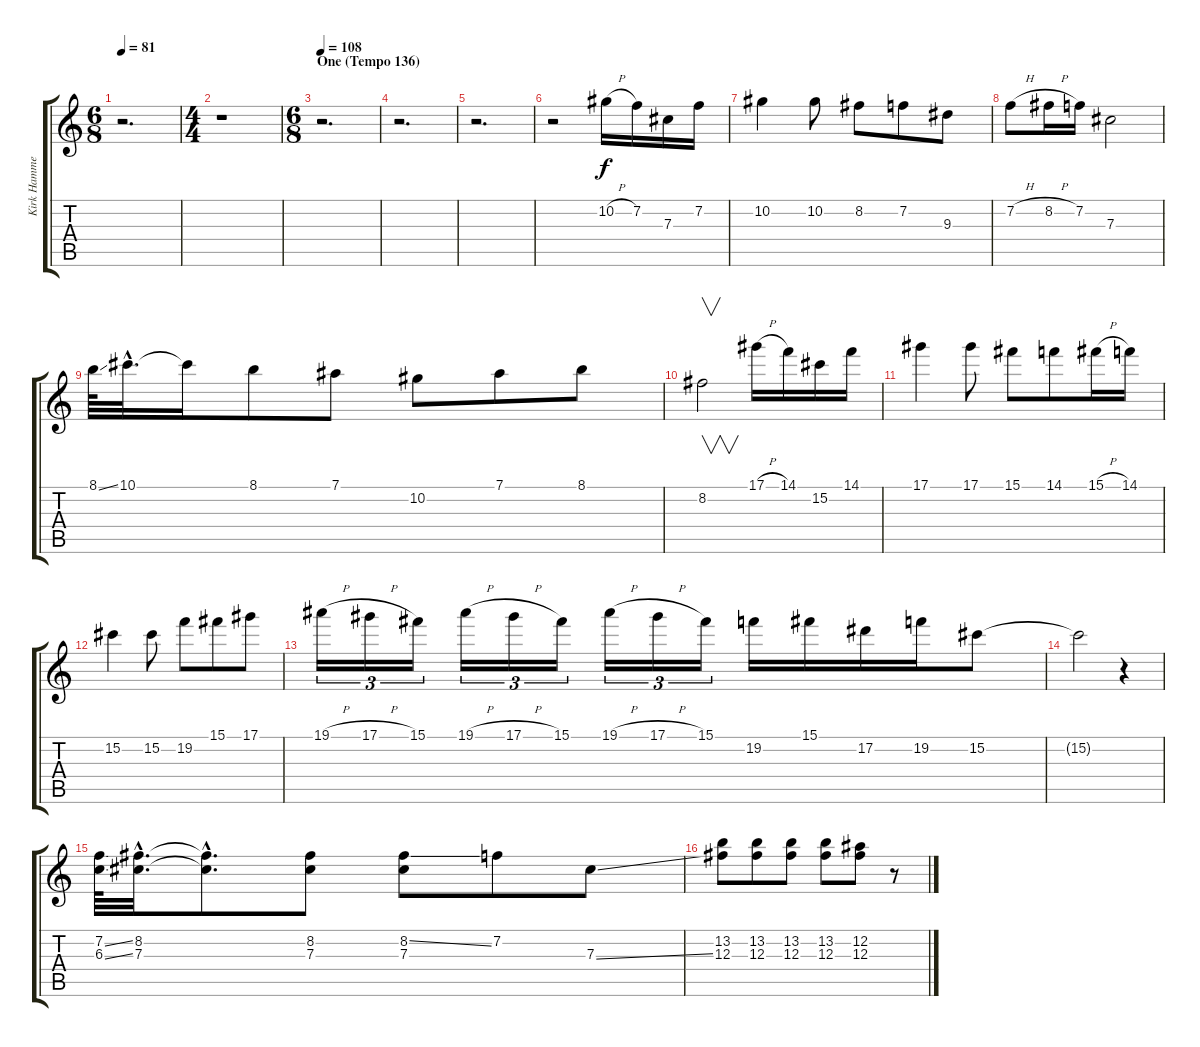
\track ("Kirk Hammett (Clean Guitar)" "Kirk Hamme") {instrument electricguitarclean}
\staff {score tabs}
\tuning (Eb4 Bb3 Gb3 Db3 Ab2 Eb2) {hide}
\ts (6 8)
\tempo 81
\clef g2
\ks c
r.2{d dy f} |
\ts (4 4)
r.1 |
\ts (6 8)
\section ("" "One (Tempo 136)")
\tempo 108
r.2{d} |
r.2{d} |
r.2{d} |
r.2 10.2{h}.16 7.2.16 7.3.16 7.2.16 |
10.2.4 10.2.8 8.2.8 7.2.8 9.3.8 |
7.2{h}.8 8.2{h}.16 7.2.16 7.3.2 |
8.1{ss}.64 10.1{hac}.32{d} 10.1{t}.16 8.1.8 7.1.8 10.2.8 7.1.8 8.1.8 |
8.2.2{v} 17.1{h}.16 14.1.16 15.2.16 14.1.16 |
17.1.4 17.1.8 15.1.8 14.1.8 15.1{h}.16 14.1.16 |
15.2.4 15.2.8 19.2.8 15.1.8 17.1.8 |
19.1{h}.16{tu (3 2)} 17.1{h}.16{tu (3 2)} 15.1.16{tu (3 2)} 19.1{h}.16{tu (3 2)} 17.1{h}.16{tu (3 2)} 15.1.16{tu (3 2)} 19.1{h}.16{tu (3 2)} 17.1{h}.16{tu (3 2)} 15.1.16{tu (3 2)} 19.2.16 15.1.16 17.2.16 19.2.16 15.2.8 |
15.2{t}.2 r.4 |
(7.2{ss} 6.3{ss}).64 (8.2{hac} 7.3{hac}).32{d} (8.2{hac t} 7.3{hac t}).8{d} (8.2 7.3).8 (8.2{ss} 7.3).8 7.2.8 7.3{ss}.8 |
(13.2 12.3).8 (13.2 12.3).8 (13.2 12.3).8 (13.2 12.3).8 (12.2 12.3).8 r.8
